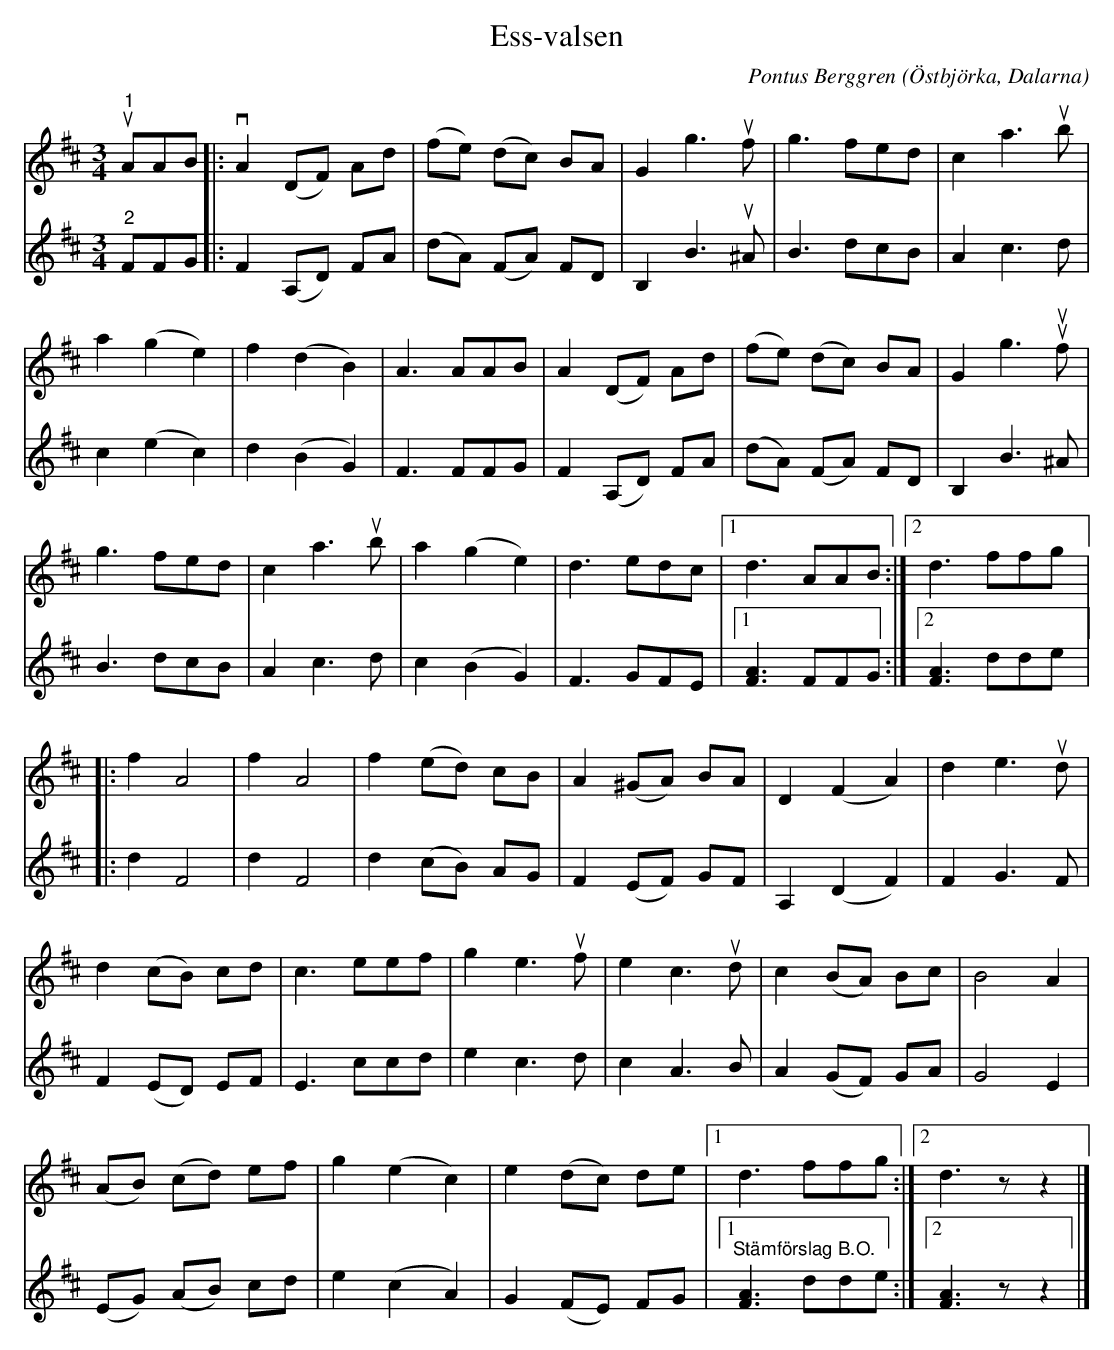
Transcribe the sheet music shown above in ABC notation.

X:1
T:Ess-valsen
C:Pontus Berggren
O:Östbjörka, Dalarna
L:1/8
M:3/4
K:D
V:1
"^1"u AAB |:v A2 (DF) Ad | (fe) (dc) BA | G2 g3u f | g3 fed | c2 a3u b |
a2 (g2 e2) | f2 (d2 B2) | A3 AAB | A2 (DF) Ad | (fe) (dc) BA | G2 g3uu f |
g3 fed | c2 a3u b | a2 (g2 e2) | d3 edc |1 d3 AAB :|2 d3 ffg |:
f2 A4 | f2 A4 | f2 (ed) cB | A2 (^GA) BA | D2 (F2 A2) | d2 e3u d |
d2 (cB) cd | c3 eef | g2 e3u f | e2 c3u d | c2 (BA) Bc | B4 A2 |
(AB) (cd) ef |  g2 (e2 c2) | e2 (dc) de |1 d3 ffg :|2 d3 z z2 |]
V:2
"^2" FFG |: F2 (A,D) FA | (dA) (FA) FD | B,2 B3u ^A | B3 dcB | A2 c3 d | c2 (e2 c2) |
d2 (B2 G2) | F3 FFG | F2 (A,D) FA | (dA) (FA) FD | B,2 B3 ^A | B3 dcB | A2 c3 d | c2 (B2 G2) |
F3 GFE |1 [FA]3 FFG :|2 [FA]3 dde |: d2 F4 | d2 F4 | d2 (cB) AG | F2 (EF) GF | A,2 (D2 F2) |
F2 G3 F | F2 (ED) EF | E3 ccd | e2 c3 d | c2 A3 B | A2 (GF) GA | G4 E2 | (EG) (AB) cd |
e2 (c2 A2) | G2 (FE) FG |1"^Stämförslag B.O." [FA]3 dde :|2 [FA]3 z z2 |]
